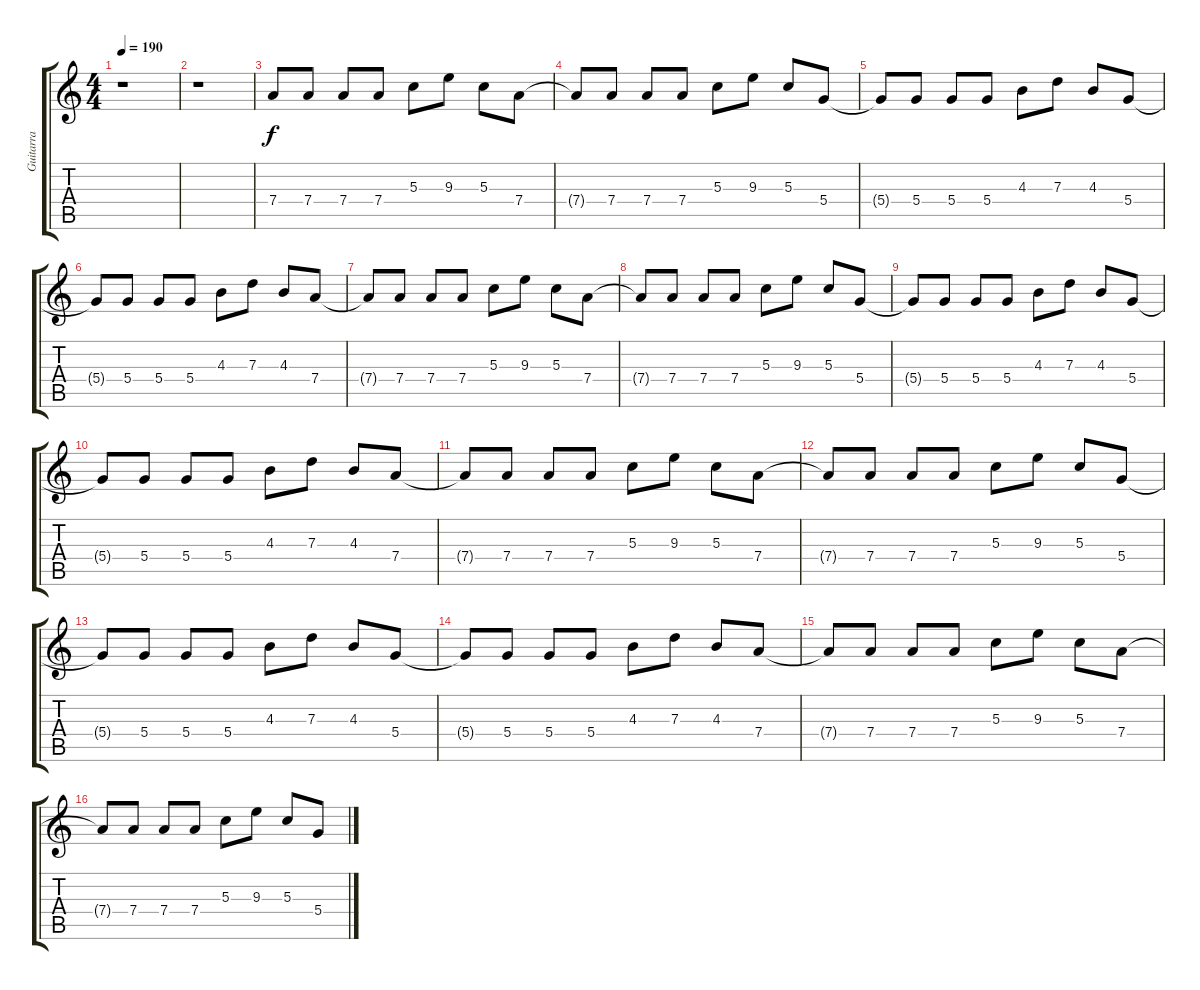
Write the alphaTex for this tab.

\track ("Guitarra" "Guitarra") {instrument distortionguitar}
\staff {score tabs}
\tuning (E4 B3 G3 D3 A2 E2) {hide}
\ts (4 4)
\tempo 190
\clef g2
\ks c
r.1{dy f instrument distortionguitar} |
r.1 |
7.4.8 7.4.8 7.4.8 7.4.8 5.3.8 9.3.8 5.3.8 7.4.8 |
7.4{t}.8 7.4.8 7.4.8 7.4.8 5.3.8 9.3.8 5.3.8 5.4.8 |
5.4{t}.8 5.4.8 5.4.8 5.4.8 4.3.8 7.3.8 4.3.8 5.4.8 |
5.4{t}.8 5.4.8 5.4.8 5.4.8 4.3.8 7.3.8 4.3.8 7.4.8 |
7.4{t}.8 7.4.8 7.4.8 7.4.8 5.3.8 9.3.8 5.3.8 7.4.8 |
7.4{t}.8 7.4.8 7.4.8 7.4.8 5.3.8 9.3.8 5.3.8 5.4.8 |
5.4{t}.8 5.4.8 5.4.8 5.4.8 4.3.8 7.3.8 4.3.8 5.4.8 |
5.4{t}.8 5.4.8 5.4.8 5.4.8 4.3.8 7.3.8 4.3.8 7.4.8 |
7.4{t}.8 7.4.8 7.4.8 7.4.8 5.3.8 9.3.8 5.3.8 7.4.8 |
7.4{t}.8 7.4.8 7.4.8 7.4.8 5.3.8 9.3.8 5.3.8 5.4.8 |
5.4{t}.8 5.4.8 5.4.8 5.4.8 4.3.8 7.3.8 4.3.8 5.4.8 |
5.4{t}.8 5.4.8 5.4.8 5.4.8 4.3.8 7.3.8 4.3.8 7.4.8 |
7.4{t}.8 7.4.8 7.4.8 7.4.8 5.3.8 9.3.8 5.3.8 7.4.8 |
7.4{t}.8 7.4.8 7.4.8 7.4.8 5.3.8 9.3.8 5.3.8 5.4.8
